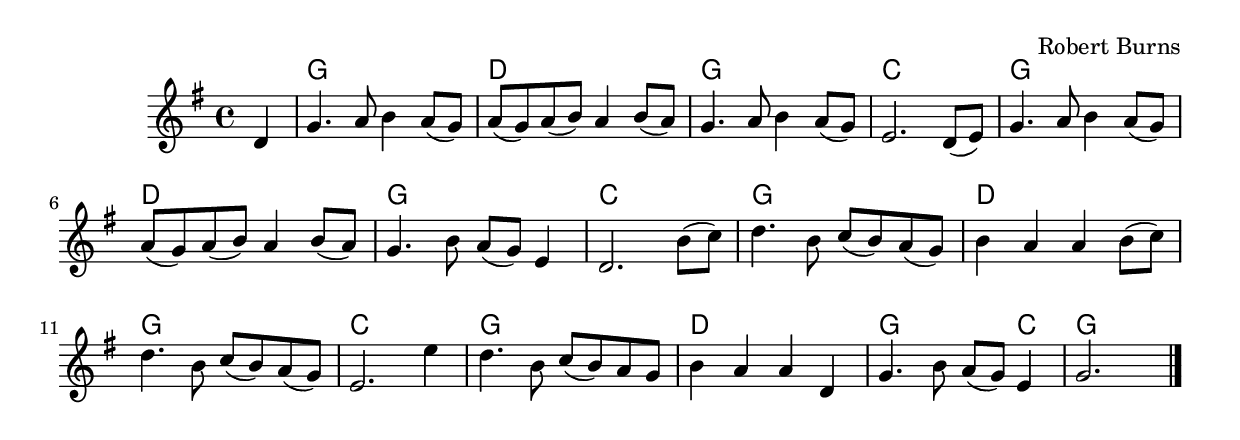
\version "2.16.0"

\header {
  %title = "MacPherson's Farewell"
  composer = "Robert Burns"
}

<<  
  \chords {s4 g1 d g c g d g c g1 d g c g d g1*3/4 c4 g1}
  \relative g'
  {
    \time 4/4
    \key g \major
    \partial 4 d4 | 
    g4. a8 b4 a8 ( g)| 
    a ( g) a (b) a4 b8 ( a) |
    g4. a8 b4 a8( g) | 
    e2. d8( e) | 
    g4. a8 b4 a8( g) |
    a ( g) a (b) a4 b8 ( a) |
    g4. b8 a8( g) e4 | 
    d2. b'8( c) | 
    d4. b8 c( b) a( g) | 
    b4 a a b8( c) |
    d4. b8 c( b) a( g) | 
    e2. e'4 | 
    d4. b8 c( b) a g |
    b4 a a d, | 
    g4. b8 a( g) e4 | 
    g2. s4 \bar "|."
  }
>>
